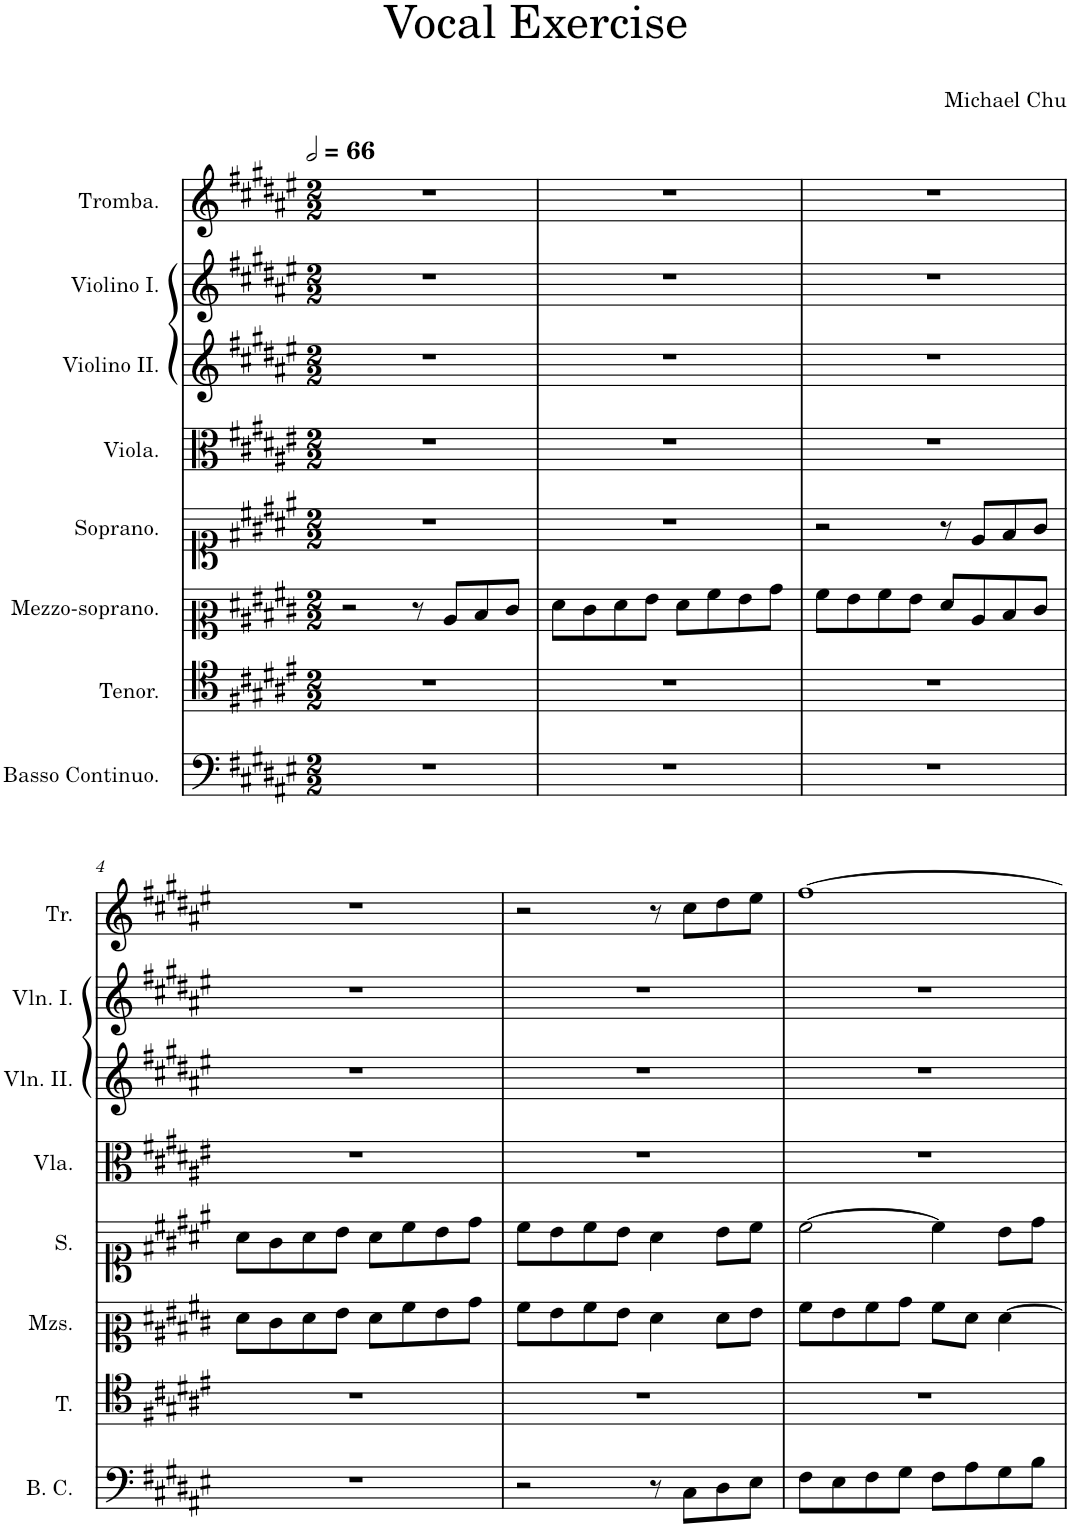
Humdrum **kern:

**kern	**kern	**kern	**kern	**kern	**kern	**kern	**kern
*part8	*part7	*part6	*part5	*part4	*part3	*part2	*part1
*staff8	*staff7	*staff6	*staff5	*staff4	*staff3	*staff2	*staff1
*I"Basso Continuo.	*I"Tenor.	*I"Mezzo-soprano.	*I"Soprano.	*I"Viola.	*I"Violino II.	*I"Violino I.	*I"Tromba.
*I'B. C.	*I'T.	*I'Mzs.	*I'S.	*I'Vla.	*I'Vln. II.	*I'Vln. I.	*I'Tr.
*clefF4	*clefC4	*clefC2	*clefC1	*clefC3	*clefG2	*clefG2	*clefG2
*k[f#c#g#d#a#e#]	*k[f#c#g#d#a#e#]	*k[f#c#g#d#a#e#]	*k[f#c#g#d#a#e#]	*k[f#c#g#d#a#e#]	*k[f#c#g#d#a#e#]	*k[f#c#g#d#a#e#]	*k[f#c#g#d#a#e#]
*M2/2	*M2/2	*M2/2	*M2/2	*M2/2	*M2/2	*M2/2	*M2/2
*MM132	*MM132	*MM132	*MM132	*MM132	*MM132	*MM132	*MM132
=1	=1	=1	=1	=1	=1	=1	=1
1r	1r	2r	1r	1r	1r	1r	1r
.	.	8r	.	.	.	.	.
.	.	8c#/L	.	.	.	.	.
.	.	8d#/	.	.	.	.	.
.	.	8e#/J	.	.	.	.	.
=2	=2	=2	=2	=2	=2	=2	=2
1r	1r	8f#\L	1r	1r	1r	1r	1r
.	.	8e#\	.	.	.	.	.
.	.	8f#\	.	.	.	.	.
.	.	8g#\J	.	.	.	.	.
.	.	8f#\L	.	.	.	.	.
.	.	8a#\	.	.	.	.	.
.	.	8g#\	.	.	.	.	.
.	.	8b\J	.	.	.	.	.
=3	=3	=3	=3	=3	=3	=3	=3
1r	1r	8a#\L	2r	1r	1r	1r	1r
.	.	8g#\	.	.	.	.	.
.	.	8a#\	.	.	.	.	.
.	.	8g#\J	.	.	.	.	.
.	.	8f#/L	8r	.	.	.	.
.	.	8c#/	8e#/L	.	.	.	.
.	.	8d#/	8f#/	.	.	.	.
.	.	8e#/J	8g#/J	.	.	.	.
!!LO:LB:g=z
=4	=4	=4	=4	=4	=4	=4	=4
1r	1r	8f#\L	8a#\L	1r	1r	1r	1r
.	.	8e#\	8g#\	.	.	.	.
.	.	8f#\	8a#\	.	.	.	.
.	.	8g#\J	8b\J	.	.	.	.
.	.	8f#\L	8a#\L	.	.	.	.
.	.	8a#\	8cc#\	.	.	.	.
.	.	8g#\	8b\	.	.	.	.
.	.	8b\J	8dd#\J	.	.	.	.
=5	=5	=5	=5	=5	=5	=5	=5
2r	1r	8a#\L	8cc#\L	1r	1r	1r	2r
.	.	8g#\	8b\	.	.	.	.
.	.	8a#\	8cc#\	.	.	.	.
.	.	8g#\J	8b\J	.	.	.	.
8r	.	4f#\	4a#\	.	.	.	8r
8C#\L	.	.	.	.	.	.	8cc#\L
8D#\	.	8f#\L	8b\L	.	.	.	8dd#\
8E#\J	.	8g#\J	8cc#\J	.	.	.	8ee#\J
=6	=6	=6	=6	=6	=6	=6	=6
8F#\L	1r	8a#\L	[2cc#\	1r	1r	1r	[1ff#
8E#\	.	8g#\	.	.	.	.	.
8F#\	.	8a#\	.	.	.	.	.
8G#\J	.	8b\J	.	.	.	.	.
8F#\L	.	8a#\L	4cc#\]	.	.	.	.
8A#\	.	8f#\J	.	.	.	.	.
8G#\	.	[4f#\	8b\L	.	.	.	.
8B\J	.	.	8dd#\J	.	.	.	.
=	=	=	=	=	=	=	=
*-	*-	*-	*-	*-	*-	*-	*-
